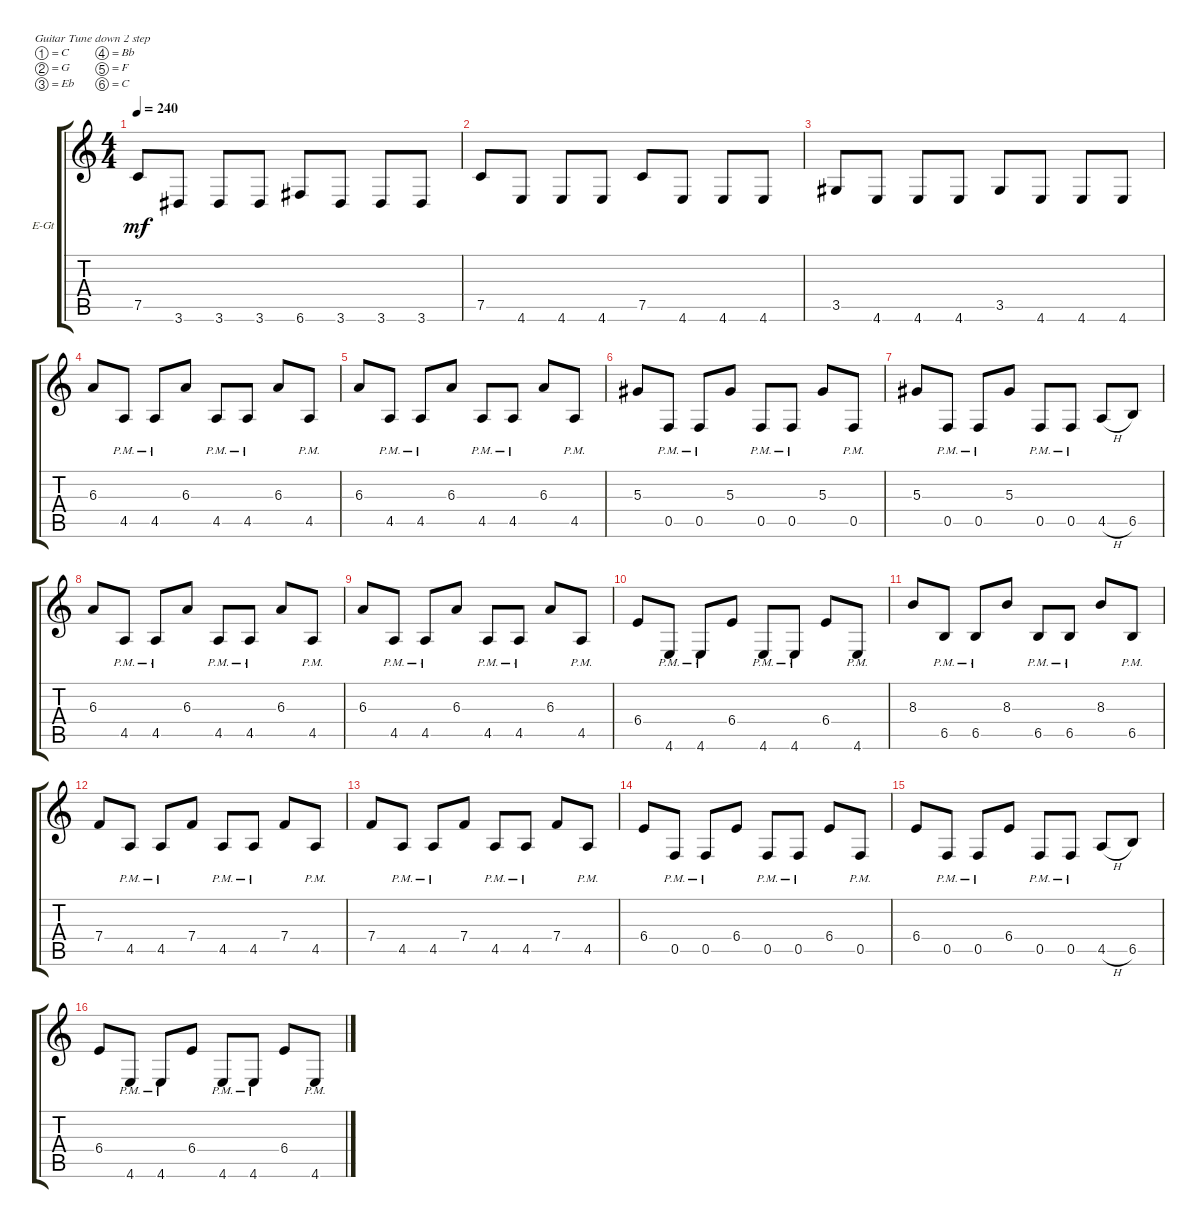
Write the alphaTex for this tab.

\defaultSystemsLayout 4
\bracketExtendMode groupsimilarinstruments
\firstSystemTrackNameOrientation horizontal
\otherSystemsTrackNameOrientation horizontal
\track ("Knight Rhythm" "E-Gt") {instrument overdrivenguitar}
\staff {score tabs}
\tuning (C4 G3 Eb3 Bb2 F2 C2)
\ts (4 4)
\tempo 240
\clef g2
\ks aminor
7.5.8{dy mf} 3.6.8 3.6.8 3.6.8 6.6.8 3.6.8 3.6.8 3.6.8 |
7.5.8 4.6.8 4.6.8 4.6.8 7.5.8 4.6.8 4.6.8 4.6.8 |
3.5.8 4.6.8 4.6.8 4.6.8 3.5.8 4.6.8 4.6.8 4.6.8 |
6.3.8 4.5{pm}.8 4.5{pm}.8 6.3.8 4.5{pm}.8 4.5{pm}.8 6.3.8 4.5{pm}.8 |
6.3.8 4.5{pm}.8 4.5{pm}.8 6.3.8 4.5{pm}.8 4.5{pm}.8 6.3.8 4.5{pm}.8 |
5.3.8 0.5{pm}.8 0.5{pm}.8 5.3.8 0.5{pm}.8 0.5{pm}.8 5.3.8 0.5{pm}.8 |
5.3.8 0.5{pm}.8 0.5{pm}.8 5.3.8 0.5{pm}.8 0.5{pm}.8 4.5{h}.8 6.5.8 |
6.3.8 4.5{pm}.8 4.5{pm}.8 6.3.8 4.5{pm}.8 4.5{pm}.8 6.3.8 4.5{pm}.8 |
6.3.8 4.5{pm}.8 4.5{pm}.8 6.3.8 4.5{pm}.8 4.5{pm}.8 6.3.8 4.5{pm}.8 |
6.4.8 4.6{pm}.8 4.6{pm}.8 6.4.8 4.6{pm}.8 4.6{pm}.8 6.4.8 4.6{pm}.8 |
8.3.8 6.5{pm}.8 6.5{pm}.8 8.3.8 6.5{pm}.8 6.5{pm}.8 8.3.8 6.5{pm}.8 |
7.4.8 4.5{pm}.8 4.5{pm}.8 7.4.8 4.5{pm}.8 4.5{pm}.8 7.4.8 4.5{pm}.8 |
7.4.8 4.5{pm}.8 4.5{pm}.8 7.4.8 4.5{pm}.8 4.5{pm}.8 7.4.8 4.5{pm}.8 |
6.4.8 0.5{pm}.8 0.5{pm}.8 6.4.8 0.5{pm}.8 0.5{pm}.8 6.4.8 0.5{pm}.8 |
6.4.8 0.5{pm}.8 0.5{pm}.8 6.4.8 0.5{pm}.8 0.5{pm}.8 4.5{h}.8 6.5.8 |
6.4.8 4.6{pm}.8 4.6{pm}.8 6.4.8 4.6{pm}.8 4.6{pm}.8 6.4.8 4.6{pm}.8
